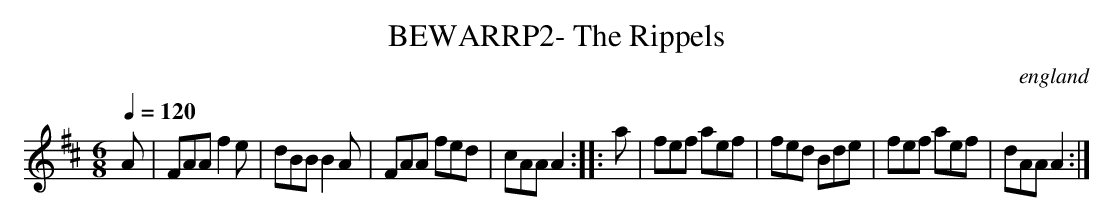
X:1
T:BEWARRP2- The Rippels
O:england
Q:1/4=120
L:1/8
M:6/8
K:A mixolydian
A|FAAf2e|dBBB2A|FAA fed|cAAA2::a|fef aef|\
fed Bde|fef aef|dAAA2:|]
